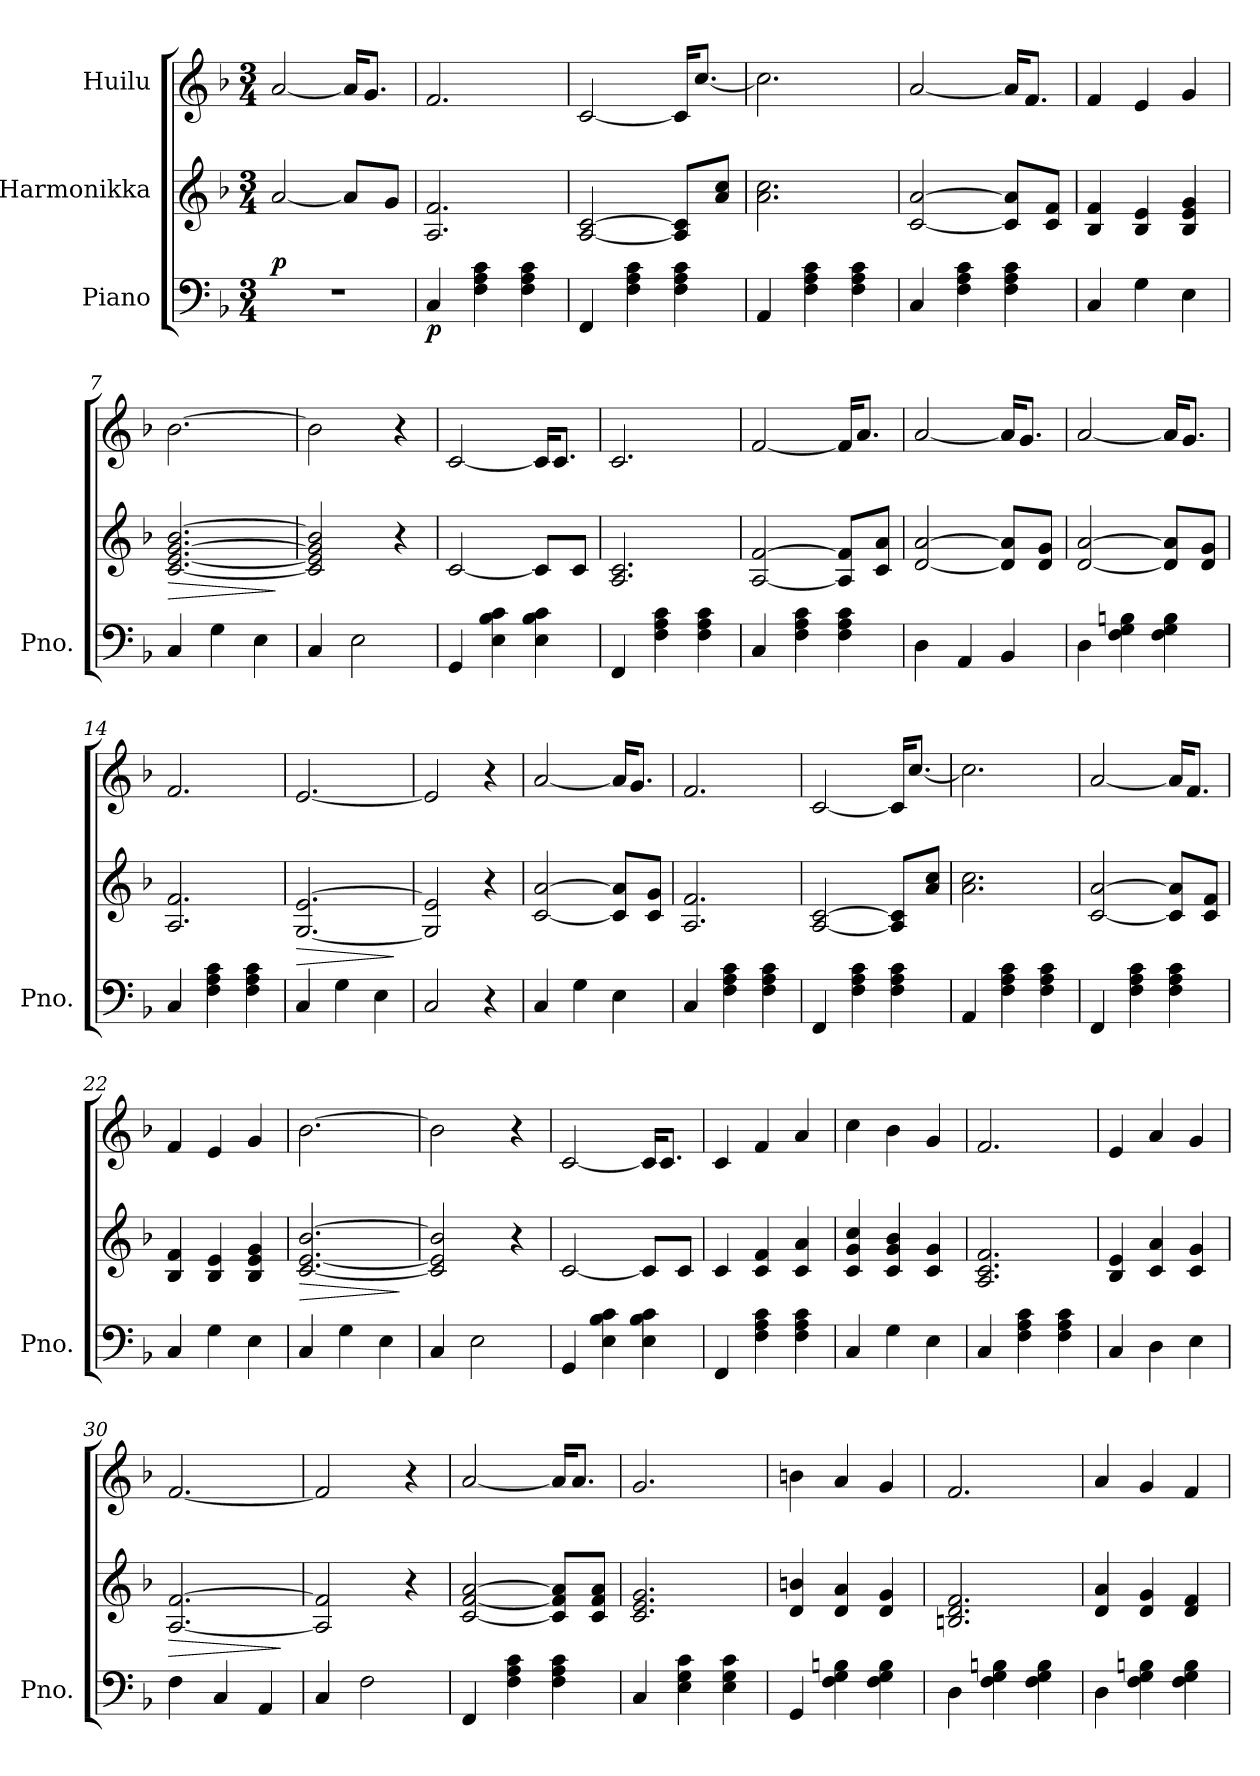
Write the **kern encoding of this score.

**kern	**dynam	**kern	**dynam	**kern
*part3	*part3	*part2	*part2	*part1
*staff3	*staff3	*staff2	*staff2	*staff1
*I"Piano	*	*I"Harmonikka	*	*I"Huilu
*I'Pno.	*	*	*	*
*clefF4	*	*clefG2	*	*clefG2
*k[b-]	*	*k[b-]	*	*k[b-]
*M3/4	*	*M3/4	*	*M3/4
*MM120	*	*MM120	*	*MM120
=1	=1	=1	=1	=1
!	!LO:DY:a	!	!	!
2.r	p	[2a/	.	[2a/
.	.	8a/L]	.	16a/KL]
.	.	.	.	8.g/J
.	.	8g/J	.	.
=2	=2	=2	=2	=2
!	!LO:DY:b	!	!	!
4C/	p	2.A/ 2.f/	.	2.f/
4F\ 4A\ 4c\	.	.	.	.
4F\ 4A\ 4c\	.	.	.	.
=3	=3	=3	=3	=3
4FF/	.	[2A/ [2c/	.	[2c/
4F\ 4A\ 4c\	.	.	.	.
4F\ 4A\ 4c\	.	8A/] 8c/]L	.	16c/KL]
.	.	.	.	[8.cc/J
.	.	8a/ 8cc/J	.	.
=4	=4	=4	=4	=4
4AA/	.	2.a\ 2.cc\	.	2.cc\]
4F\ 4A\ 4c\	.	.	.	.
4F\ 4A\ 4c\	.	.	.	.
=5	=5	=5	=5	=5
4C/	.	[2c/ [2a/	.	[2a/
4F\ 4A\ 4c\	.	.	.	.
4F\ 4A\ 4c\	.	8c/] 8a/]L	.	16a/KL]
.	.	.	.	8.f/J
.	.	8c/ 8f/J	.	.
=6	=6	=6	=6	=6
4C/	.	4B-/ 4f/	.	4f/
4G\	.	4B-/ 4e/	.	4e/
4E\	.	4B-/ 4e/ 4g/	.	4g/
=7	=7	=7	=7	=7
!	!	!	!LO:HP:b	!
4C/	.	[2.c/ [2.e/ [2.g/ [2.b-/	>	[2.b-\
4G\	.	.	.	.
4E\	.	.	.	.
.	.	.	]	.
!!LO:LB:g=z
=8	=8	=8	=8	=8
4C/	.	2c/] 2e/] 2g/] 2b-/]	.	2b-\]
2E\	.	.	.	.
.	.	4r	.	4r
=9	=9	=9	=9	=9
4GG/	.	[2c/	.	[2c/
4E\ 4B-\ 4c\	.	.	.	.
4E\ 4B-\ 4c\	.	8c/L]	.	16c/KL]
.	.	.	.	8.c/J
.	.	8c/J	.	.
=10	=10	=10	=10	=10
4FF/	.	2.A/ 2.c/	.	2.c/
4F\ 4A\ 4c\	.	.	.	.
4F\ 4A\ 4c\	.	.	.	.
=11	=11	=11	=11	=11
4C/	.	[2A/ [2f/	.	[2f/
4F\ 4A\ 4c\	.	.	.	.
4F\ 4A\ 4c\	.	8A/] 8f/]L	.	16f/KL]
.	.	.	.	8.a/J
.	.	8c/ 8a/J	.	.
=12	=12	=12	=12	=12
4D\	.	[2d/ [2a/	.	[2a/
4AA/	.	.	.	.
4BB-/	.	8d/] 8a/]L	.	16a/KL]
.	.	.	.	8.g/J
.	.	8d/ 8g/J	.	.
=13	=13	=13	=13	=13
4D\	.	[2d/ [2a/	.	[2a/
4F\ 4G\ 4Bn\	.	.	.	.
4F\ 4G\ 4B\	.	8d/] 8a/]L	.	16a/KL]
.	.	.	.	8.g/J
.	.	8d/ 8g/J	.	.
=14	=14	=14	=14	=14
4C/	.	2.A/ 2.f/	.	2.f/
4F\ 4A\ 4c\	.	.	.	.
4F\ 4A\ 4c\	.	.	.	.
!!LO:LB:g=z
=15	=15	=15	=15	=15
!	!	!	!LO:HP:b	!
4C/	.	[2.G/ [2.e/	>	[2.e/
4G\	.	.	.	.
4E\	.	.	.	.
.	.	.	]	.
=16	=16	=16	=16	=16
2C/	.	2G/] 2e/]	.	2e/]
4r	.	4r	.	4r
=17	=17	=17	=17	=17
4C/	.	[2c/ [2a/	.	[2a/
4G\	.	.	.	.
4E\	.	8c/] 8a/]L	.	16a/KL]
.	.	.	.	8.g/J
.	.	8c/ 8g/J	.	.
=18	=18	=18	=18	=18
4C/	.	2.A/ 2.f/	.	2.f/
4F\ 4A\ 4c\	.	.	.	.
4F\ 4A\ 4c\	.	.	.	.
=19	=19	=19	=19	=19
4FF/	.	[2A/ [2c/	.	[2c/
4F\ 4A\ 4c\	.	.	.	.
4F\ 4A\ 4c\	.	8A/] 8c/]L	.	16c/KL]
.	.	.	.	[8.cc/J
.	.	8a/ 8cc/J	.	.
=20	=20	=20	=20	=20
4AA/	.	2.a\ 2.cc\	.	2.cc\]
4F\ 4A\ 4c\	.	.	.	.
4F\ 4A\ 4c\	.	.	.	.
=21	=21	=21	=21	=21
4FF/	.	[2c/ [2a/	.	[2a/
4F\ 4A\ 4c\	.	.	.	.
4F\ 4A\ 4c\	.	8c/] 8a/]L	.	16a/KL]
.	.	.	.	8.f/J
.	.	8c/ 8f/J	.	.
=22	=22	=22	=22	=22
4C/	.	4B-/ 4f/	.	4f/
4G\	.	4B-/ 4e/	.	4e/
4E\	.	4B-/ 4e/ 4g/	.	4g/
!!LO:LB:g=z
=23	=23	=23	=23	=23
!	!	!	!LO:HP:b	!
4C/	.	[2.c/ [2.e/ [2.b-/	>	[2.b-\
4G\	.	.	.	.
4E\	.	.	.	.
.	.	.	]	.
=24	=24	=24	=24	=24
4C/	.	2c/] 2e/] 2b-/]	.	2b-\]
2E\	.	.	.	.
.	.	4r	.	4r
=25	=25	=25	=25	=25
4GG/	.	[2c/	.	[2c/
4E\ 4B-\ 4c\	.	.	.	.
4E\ 4B-\ 4c\	.	8c/L]	.	16c/KL]
.	.	.	.	8.c/J
.	.	8c/J	.	.
=26	=26	=26	=26	=26
4FF/	.	4c/	.	4c/
4F\ 4A\ 4c\	.	4c/ 4f/	.	4f/
4F\ 4A\ 4c\	.	4c/ 4a/	.	4a/
=27	=27	=27	=27	=27
4C/	.	4c/ 4g/ 4cc/	.	4cc\
4G\	.	4c/ 4g/ 4b-/	.	4b-\
4E\	.	4c/ 4g/	.	4g/
=28	=28	=28	=28	=28
4C/	.	2.A/ 2.c/ 2.f/	.	2.f/
4F\ 4A\ 4c\	.	.	.	.
4F\ 4A\ 4c\	.	.	.	.
=29	=29	=29	=29	=29
4C/	.	4B-/ 4e/	.	4e/
4D\	.	4c/ 4a/	.	4a/
4E\	.	4c/ 4g/	.	4g/
=30	=30	=30	=30	=30
!	!	!	!LO:HP:b	!
4F\	.	[2.A/ [2.f/	>	[2.f/
4C/	.	.	.	.
4AA/	.	.	.	.
.	.	.	]	.
=31	=31	=31	=31	=31
4C/	.	2A/] 2f/]	.	2f/]
2F\	.	.	.	.
.	.	4r	.	4r
!!LO:PB:g=z
=32	=32	=32	=32	=32
4FF/	.	[2c/ [2f/ [2a/	.	[2a/
4F\ 4A\ 4c\	.	.	.	.
4F\ 4A\ 4c\	.	8c/] 8f/] 8a/]L	.	16a/KL]
.	.	.	.	8.a/J
.	.	8c/ 8f/ 8a/J	.	.
=33	=33	=33	=33	=33
4C/	.	2.c/ 2.e/ 2.g/	.	2.g/
4E\ 4G\ 4c\	.	.	.	.
4E\ 4G\ 4c\	.	.	.	.
=34	=34	=34	=34	=34
4GG/	.	4d/ 4bn/	.	4bn\
4F\ 4G\ 4Bn\	.	4d/ 4a/	.	4a/
4F\ 4G\ 4B\	.	4d/ 4g/	.	4g/
=35	=35	=35	=35	=35
4D\	.	2.Bn/ 2.d/ 2.f/	.	2.f/
4F\ 4G\ 4Bn\	.	.	.	.
4F\ 4G\ 4B\	.	.	.	.
=36	=36	=36	=36	=36
4D\	.	4d/ 4a/	.	4a/
4F\ 4G\ 4Bn\	.	4d/ 4g/	.	4g/
4F\ 4G\ 4B\	.	4d/ 4f/	.	4f/
=	=	=	=	=
*-	*-	*-	*-	*-
